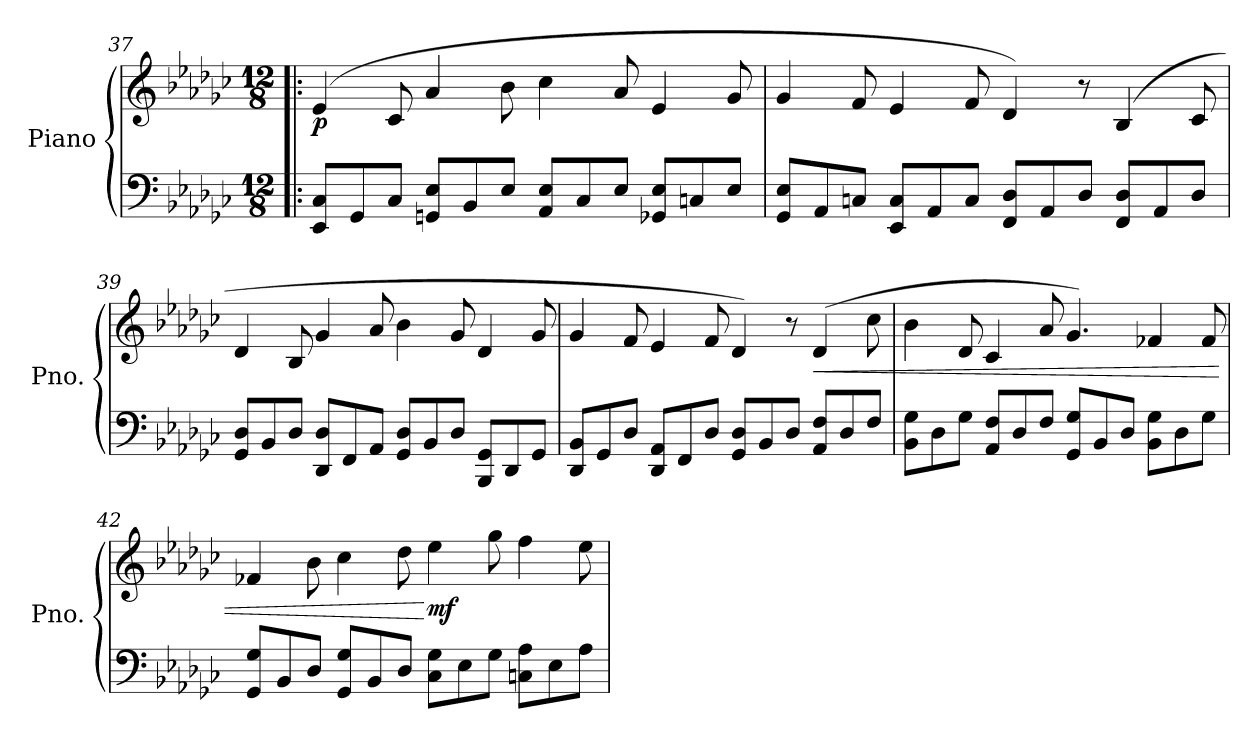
**kern	**kern	**dynam
*part1	*part1	*part1
*staff2	*staff1	*staff1/2
*I"Piano	*	*
*I'Pno.	*	*
*clefF4	*clefG2	*
*k[b-e-a-d-g-c-]	*k[b-e-a-d-g-c-]	*
*M12/8	*M12/8	*
=37!|:	=37!|:	=37!|:
!	!	!LO:DY:b
8EE-/ 8C-/L	(4e-/	p
8GG-/	.	.
8C-/J	8c-/	.
8GGn/ 8E-/L	4a-/	.
8BB-/	.	.
8E-/J	8b-\	.
8AA-/ 8E-/L	4cc-\	.
8C-/	.	.
8E-/J	8a-/	.
8GG-X/ 8E-/L	4e-/	.
8Cn/	.	.
8E-/J	8g-/	.
!!LO:LB:g=z
=38	=38	=38
8GG-/ 8E-/L	4g-/	.
8AA-/	.	.
8Cn/J	8f/	.
8EE-/ 8C/L	4e-/	.
8AA-/	.	.
8C/J	8f/	.
8FF/ 8D-/L	4d-/)	.
8AA-/	.	.
8D-/J	8r	.
8FF/ 8D-/L	(4B-/	.
8AA-/	.	.
8D-/J	8c-/	.
=39	=39	=39
8GG-/ 8D-/L	4d-/	.
8BB-/	.	.
8D-/J	8B-/	.
8DD-/ 8D-/L	4g-/	.
8FF/	.	.
8AA-/J	8a-/	.
8GG-/ 8D-/L	4b-\	.
8BB-/	.	.
8D-/J	8g-/	.
8BBB-/ 8GG-/L	4d-/	.
8DD-/	.	.
8GG-/J	8g-/	.
=40	=40	=40
8DD-/ 8BB-/L	4g-/	.
8GG-/	.	.
8D-/J	8f/	.
8DD-/ 8AA-/L	4e-/	.
8FF/	.	.
8D-/J	8f/	.
8GG-/ 8D-/L	4d-/)	.
8BB-/	.	.
8D-/J	8r	.
!	!	!LO:HP:b
8AA-/ 8F/L	(4d-/	<
8D-/	.	.
8F/J	8cc-\	.
!!LO:LB:g=z
=41	=41	=41
8BB-\ 8G-\L	4b-\	.
8D-\	.	.
8G-\J	8d-/	.
8AA-/ 8F/L	4c-/	.
8D-/	.	.
8F/J	8a-/	.
8GG-/ 8G-/L	4.g-/)	.
8BB-/	.	.
8D-/J	.	.
8BB-\ 8G-\L	4f-X/	.
8D-\	.	.
8G-\J	8f-/	.
=42	=42	=42
8GG-/ 8G-/L	4f-X/	.
8BB-/	.	.
8D-/J	8b-\	.
8GG-/ 8G-/L	4cc-\	.
8BB-/	.	.
8D-/J	8dd-\	.
!	!	!LO:DY:n=1:b
8C-\ 8G-\L	4ee-\	[ mf
8E-\	.	.
8G-\J	8gg-\	.
8Cn\ 8A-\L	4ff\	.
8E-\	.	.
8A-\J	8ee-\	.
=	=	=
*-	*-	*-
